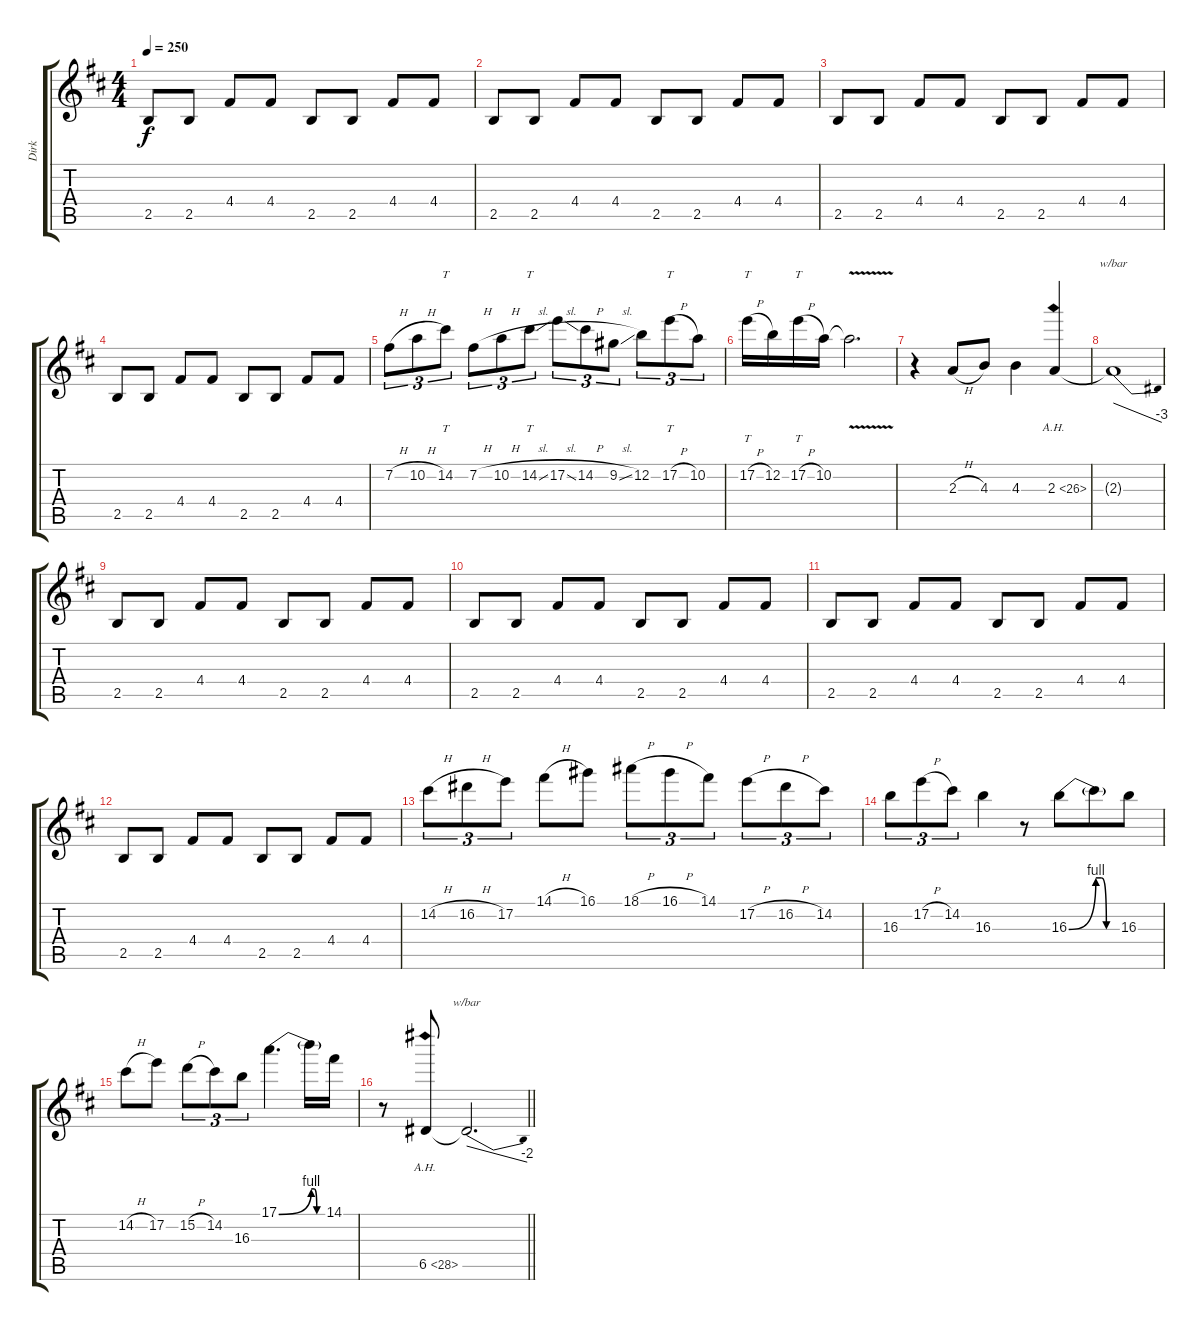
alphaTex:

\track ("Dirk" "Dirk") {instrument distortionguitar}
\staff {score tabs}
\tuning (E4 B3 G3 D3 A2 E2) {hide}
\ts (4 4)
\tempo 250
\clef g2
\ks d
2.5.8{dy f} 2.5.8 4.4.8 4.4.8 2.5.8 2.5.8 4.4.8 4.4.8 |
2.5.8 2.5.8 4.4.8 4.4.8 2.5.8 2.5.8 4.4.8 4.4.8 |
2.5.8 2.5.8 4.4.8 4.4.8 2.5.8 2.5.8 4.4.8 4.4.8 |
2.5.8 2.5.8 4.4.8 4.4.8 2.5.8 2.5.8 4.4.8 4.4.8 |
7.2{h}.8{tu (3 2)} 10.2{h}.8{tu (3 2)} 14.2.8{tt tu (3 2)} 7.2{h}.8{tu (3 2)} 10.2{h}.8{tu (3 2)} 14.2{sl}.8{tt tu (3 2)} 17.2{sl}.8{tu (3 2)} 14.2{h}.8{tu (3 2)} 9.2{sl}.8{tu (3 2)} 12.2.8{tu (3 2)} 17.2{h}.8{tt tu (3 2)} 10.2.8{tu (3 2)} |
17.2{h}.16{tt} 12.2.16 17.2{h}.16{tt} 10.2.16 10.2{v t}.2{d} |
r.4 2.3{h}.8 4.3.8 4.3.4 2.3{ah 24}.4 |
2.3{t}.1{tbe (dive default 0 0 60 -12)} |
2.5.8 2.5.8 4.4.8 4.4.8 2.5.8 2.5.8 4.4.8 4.4.8 |
2.5.8 2.5.8 4.4.8 4.4.8 2.5.8 2.5.8 4.4.8 4.4.8 |
2.5.8 2.5.8 4.4.8 4.4.8 2.5.8 2.5.8 4.4.8 4.4.8 |
2.5.8 2.5.8 4.4.8 4.4.8 2.5.8 2.5.8 4.4.8 4.4.8 |
14.2{h}.8{tu (3 2)} 16.2{h}.8{tu (3 2)} 17.2.8{tu (3 2)} 14.1{h}.8 16.1.8 18.1{h}.8{tu (3 2)} 16.1{h}.8{tu (3 2)} 14.1.8{tu (3 2)} 17.2{h}.8{tu (3 2)} 16.2{h}.8{tu (3 2)} 14.2.8{tu (3 2)} |
16.3.8{tu (3 2)} 17.2{h}.8{tu (3 2)} 14.2.8{tu (3 2)} 16.3.4 r.8 16.3{be (bend 0 0 60 4)}.8{beam merge} 16.3{be (custom 0 4 15 4 30 0 60 0) t}.8 16.3.8 |
14.2{h}.8 17.2.8 15.2{h}.8{tu (3 2)} 14.2.8{tu (3 2)} 16.3.8{tu (3 2)} 17.1{be (bend 0 0 60 4)}.4{d} 17.1{be (custom 0 4 15 4 30 0 60 0) t}.16 14.1.16 |
\barLineRight lightlight
r.8 6.5{ah 22}.8 6.5{t}.2{d tbe (dive default 0 0 60 -8)}
